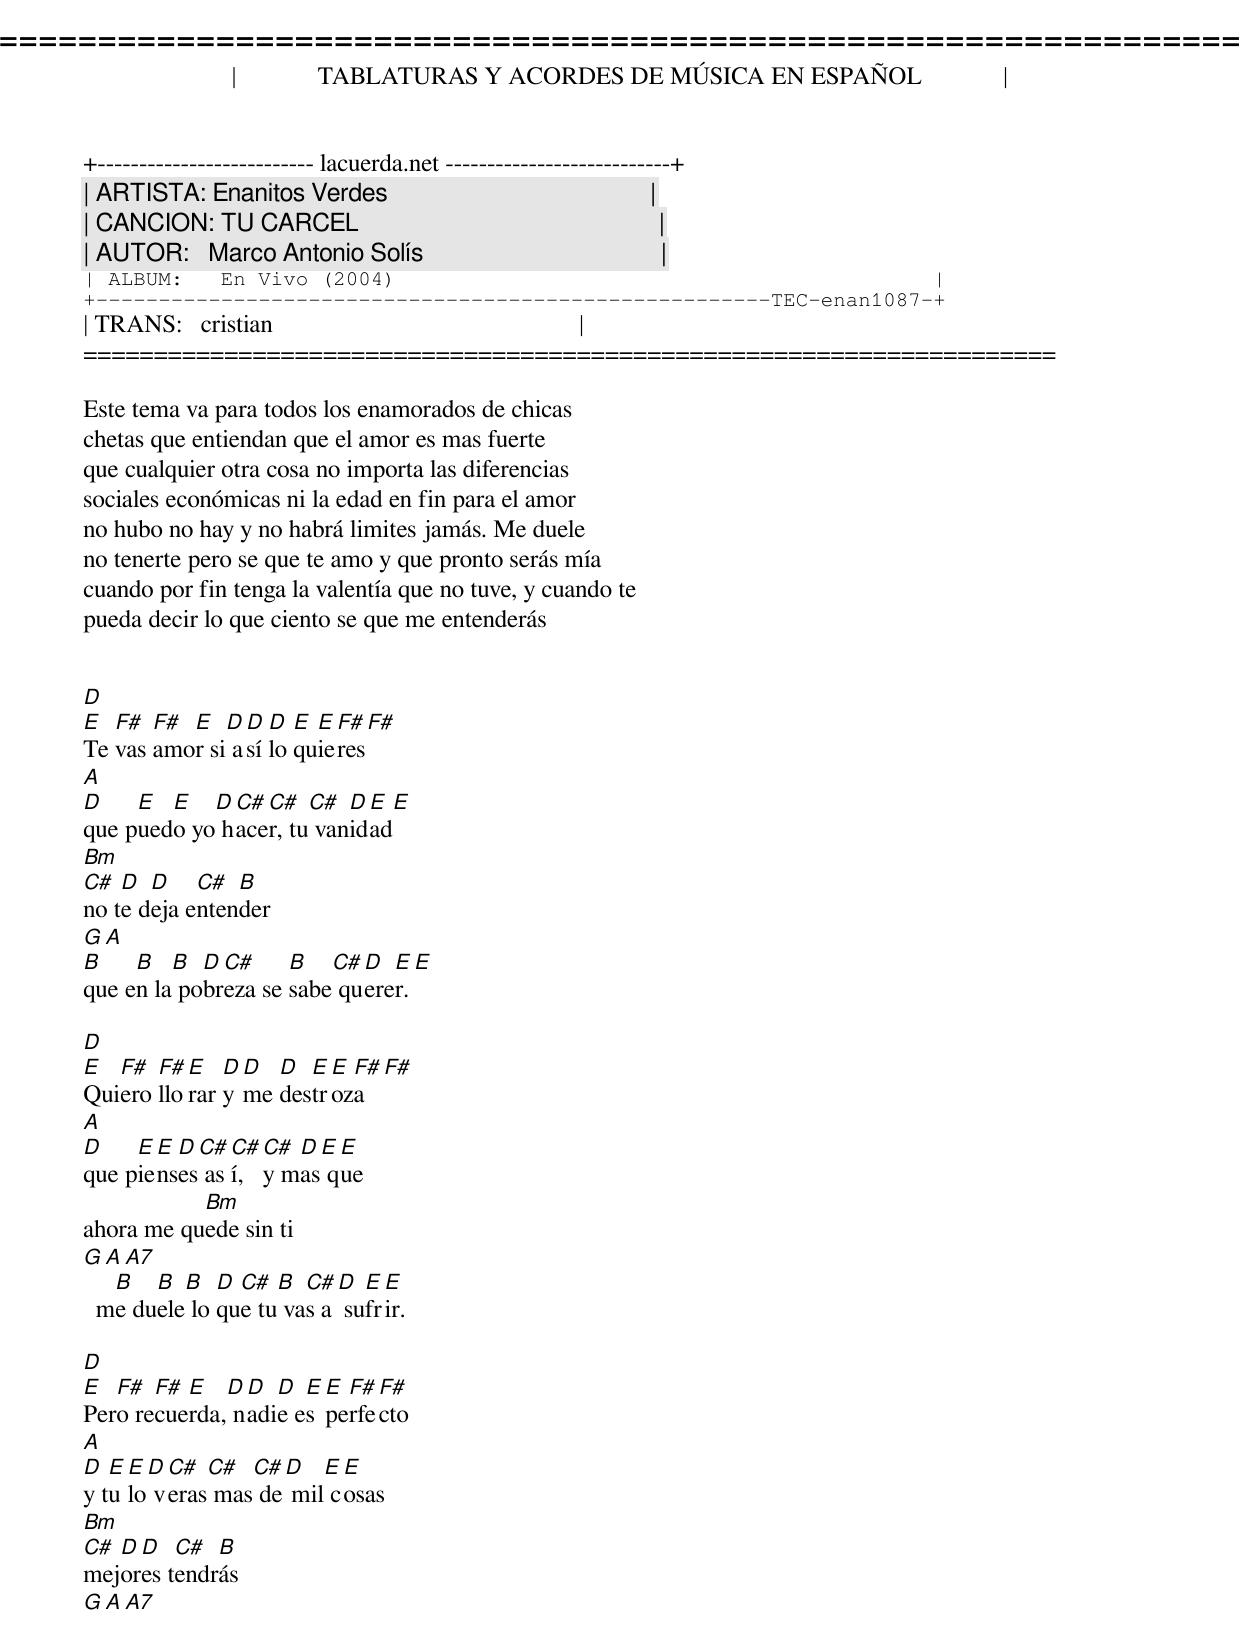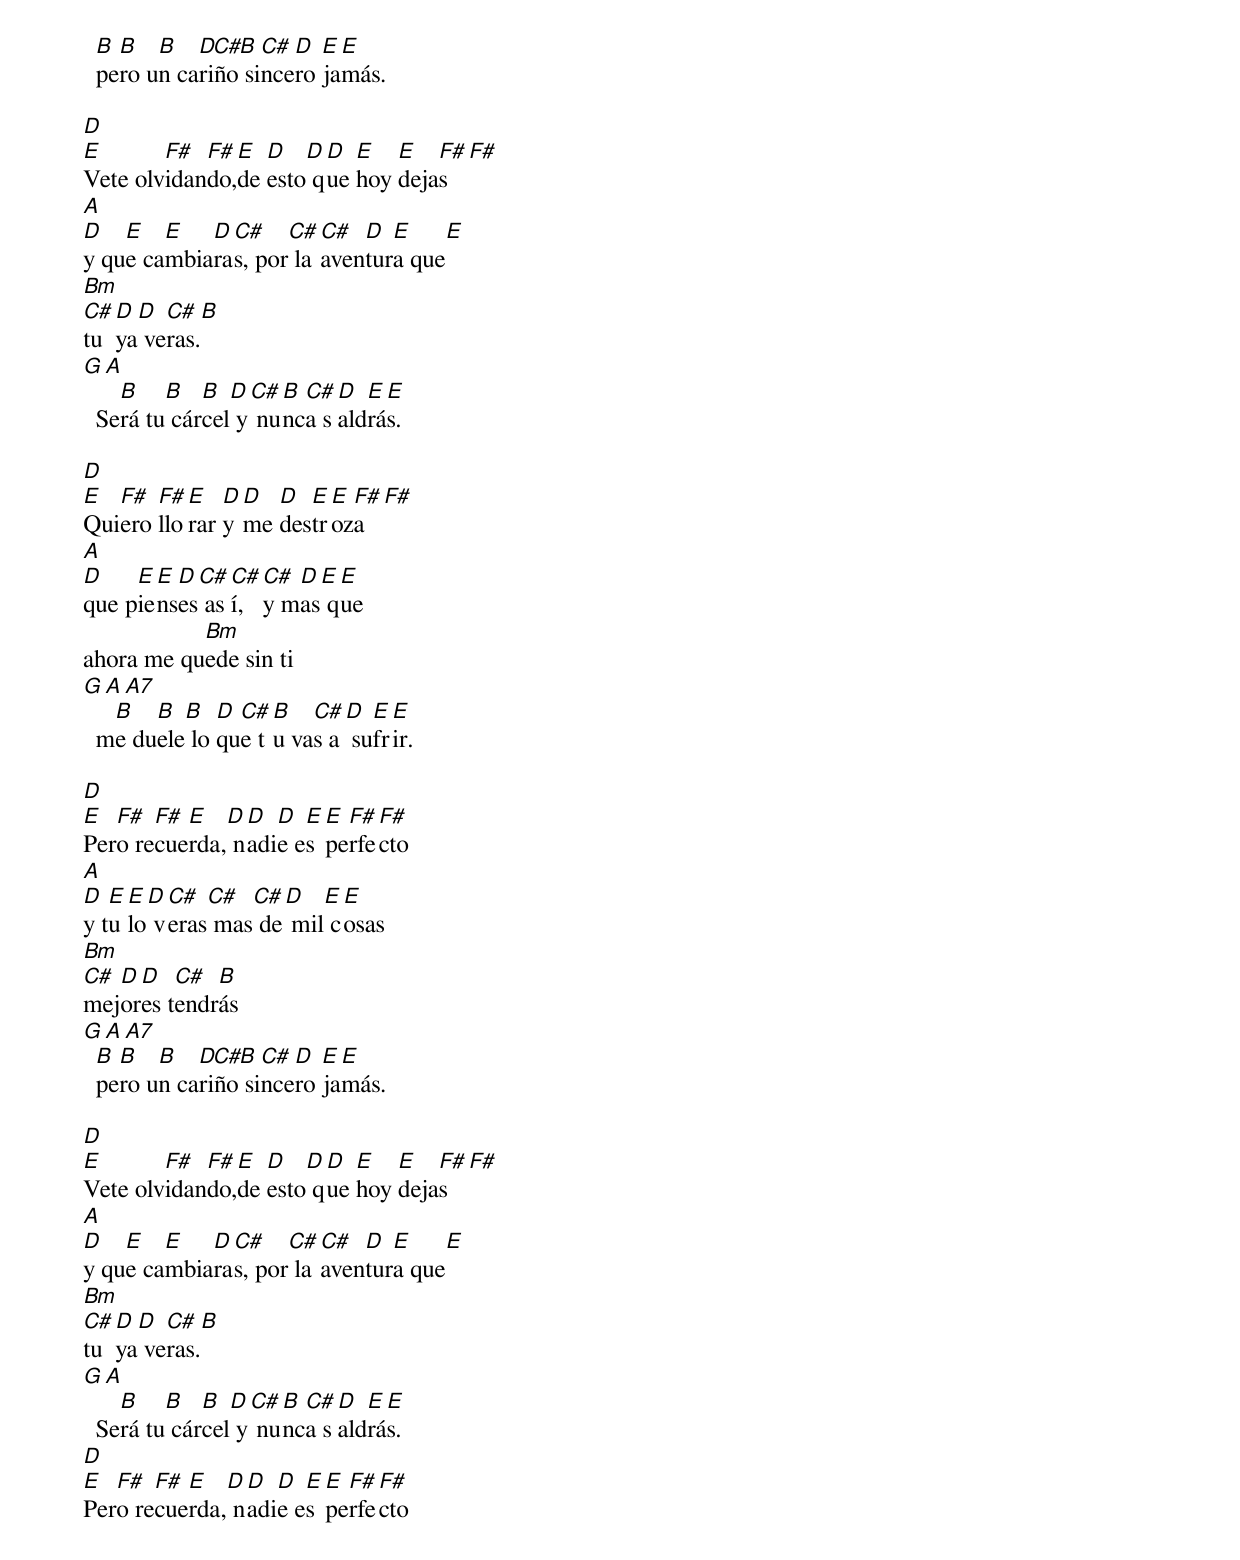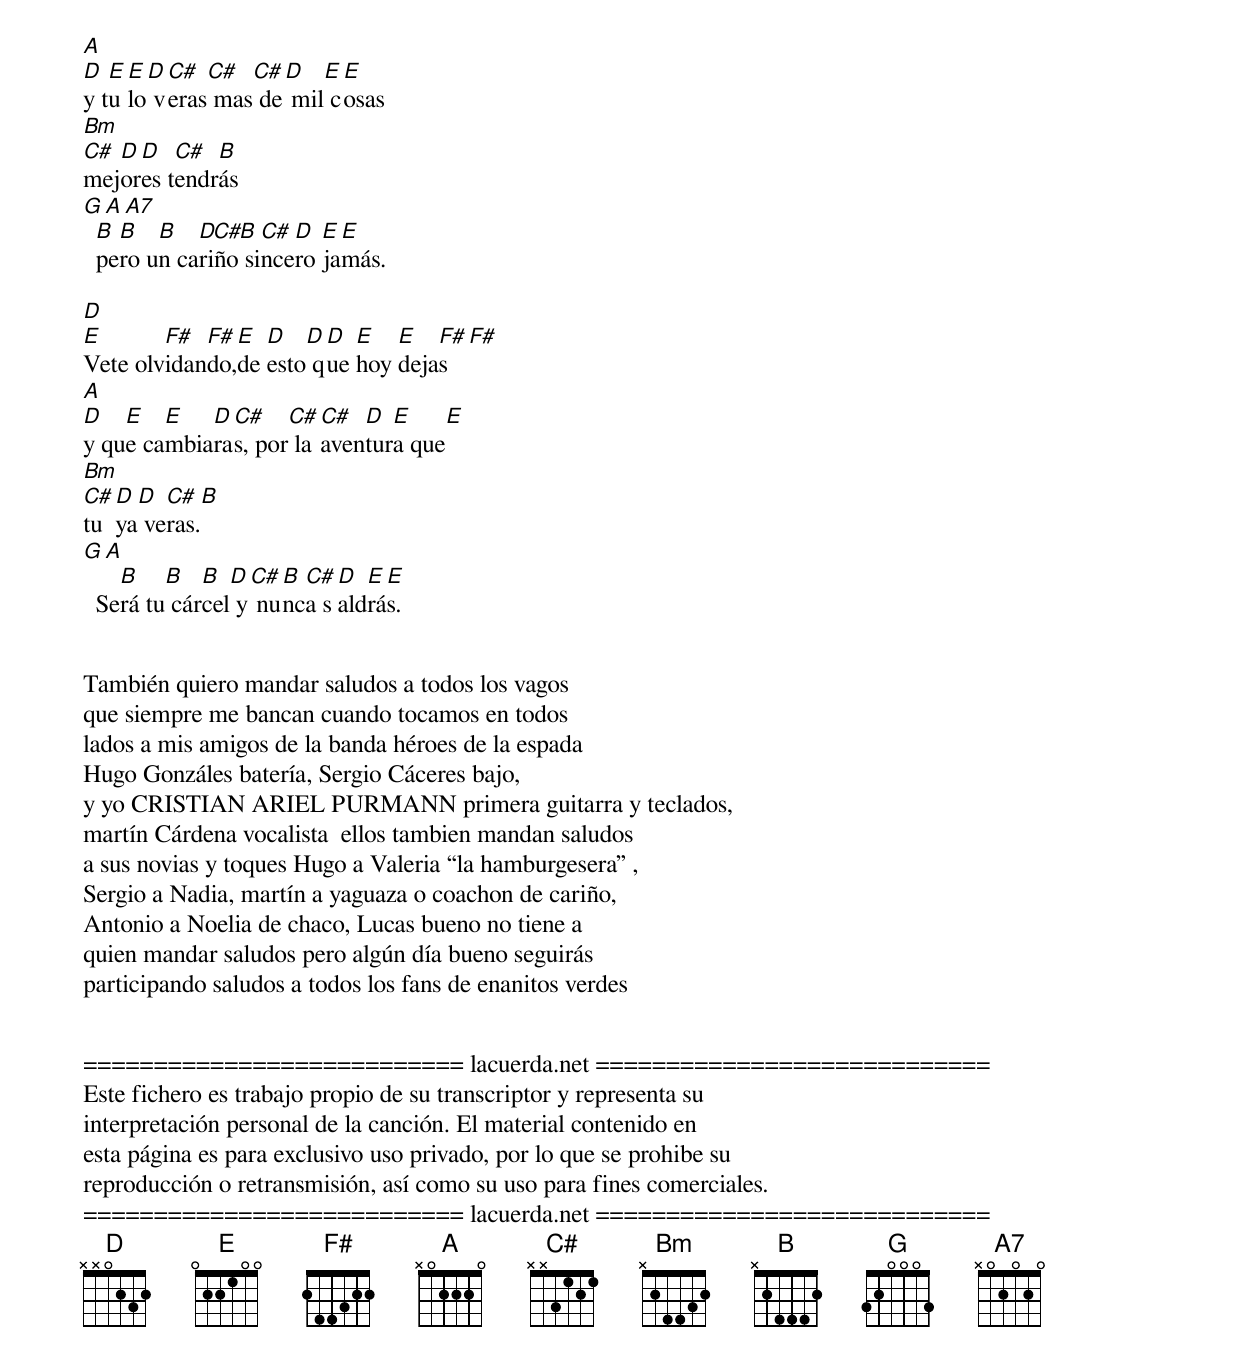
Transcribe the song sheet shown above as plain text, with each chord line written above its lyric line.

=====================================================================
|             TABLATURAS Y ACORDES DE MÚSICA EN ESPAÑOL             |
+-------------------------- lacuerda.net ---------------------------+
| ARTISTA: Enanitos Verdes                                          |
| CANCION: TU CARCEL                                                |
| AUTOR:   Marco Antonio Solís                                      |
| ALBUM:   En Vivo (2004)                                           |
+------------------------------------------------------TEC-enan1087-+
| TRANS:   cristian                                                 |
=====================================================================

Este tema va para todos los enamorados de chicas
chetas que entiendan que el amor es mas fuerte
que cualquier otra cosa no importa las diferencias
sociales económicas ni la edad en fin para el amor
no hubo no hay y no habrá limites jamás. Me duele
no tenerte pero se que te amo y que pronto serás mía
cuando por fin tenga la valentía que no tuve, y cuando te
pueda decir lo que ciento se que me entenderás


D
E  F#  F# E   D D  D  E E F# F#
Te vas amor si así lo quieres
      A
D    E  E   D C# C#   C#  D E E
que puedo yo hacer, tu vanidad
        Bm
C#  D  D    C#  B
no te deja entender
G                      A
B    B   B  D C#     B   C# D  E E
que en la pobreza se sabe querer.

 D
E  F#  F# E   D D  D  E E F# F#
Quiero llorar y me destroza
     A
D    E E D C# C# C# D E E
que pienses así, y mas que
           Bm
ahora me quede sin ti
G                    A             A7
   B   B  B   D C#  B  C# D  E E
  me duele lo que tu vas a sufrir.

 D
E  F#  F# E   D D  D  E E F# F#
Pero recuerda, nadie es perfecto
  A
D  E E D C#  C#  C# D   E E
y tu lo veras mas de mil cosas
    Bm
C# D D   C#  B
mejores tendrás
G                    A          A7
  B B   B   DC#B   C# D  E E
  pero un cariño sincero jamás.

 D
E       F#  F# E  D   D D  E   E   F# F#
Vete olvidando,de esto que hoy dejas
   A
D   E   E   D C#    C#  C#  D  E     E
y que cambiaras, por la aventura que
   Bm
C# D D  C#  B
tu ya veras.
G                 A
    B    B   B  D C# B C# D  E E
  Será tu cárcel y nunca saldrás.

D
E  F#  F# E   D D  D  E E F# F#
Quiero llorar y me destroza
     A
D    E E D C# C# C# D E E
que pienses así, y mas que
           Bm
ahora me quede sin ti
G                    A             A7
   B   B  B   D C# B   C# D  E E
  me duele lo que tu vas a sufrir.

 D
E  F#  F# E   D D  D  E E F# F#
Pero recuerda, nadie es perfecto
  A
D  E E D C#  C#  C# D   E E
y tu lo veras mas de mil cosas
    Bm
C# D D   C#  B
mejores tendrás
G                    A          A7
  B B   B   DC#B   C# D  E E
  pero un cariño sincero jamás.

 D
E       F#  F# E  D   D D  E   E   F# F#
Vete olvidando,de esto que hoy dejas
   A
D   E   E   D C#    C#  C#  D  E     E
y que cambiaras, por la aventura que
   Bm
C# D D  C#  B
tu ya veras.
G                 A
    B    B   B  D C# B C# D  E E
  Será tu cárcel y nunca saldrás.
D
E  F#  F# E   D D  D  E E F# F#
Pero recuerda, nadie es perfecto
  A
D  E E D C#  C#  C# D   E E
y tu lo veras mas de mil cosas
    Bm
C# D D   C#  B
mejores tendrás
G                    A          A7
  B B   B   DC#B   C# D  E E
  pero un cariño sincero jamás.

 D
E       F#  F# E  D   D D  E   E   F# F#
Vete olvidando,de esto que hoy dejas
   A
D   E   E   D C#    C#  C#  D  E     E
y que cambiaras, por la aventura que
   Bm
C# D D  C#  B
tu ya veras.
G                 A
    B    B   B  D C# B C# D  E E
  Será tu cárcel y nunca saldrás.


También quiero mandar saludos a todos los vagos
que siempre me bancan cuando tocamos en todos
lados a mis amigos de la banda héroes de la espada
Hugo Gonzáles batería, Sergio Cáceres bajo,
y yo CRISTIAN ARIEL PURMANN primera guitarra y teclados,
martín Cárdena vocalista  ellos tambien mandan saludos
a sus novias y toques Hugo a Valeria la hamburgesera ,
Sergio a Nadia, martín a yaguaza o coachon de cariño,
Antonio a Noelia de chaco, Lucas bueno no tiene a
quien mandar saludos pero algún día bueno seguirás
participando saludos a todos los fans de enanitos verdes


=========================== lacuerda.net ============================
Este fichero es trabajo propio de su transcriptor y representa su
interpretación personal de la canción. El material contenido en
esta página es para exclusivo uso privado, por lo que se prohibe su
reproducción o retransmisión, así como su uso para fines comerciales.
=========================== lacuerda.net ============================
